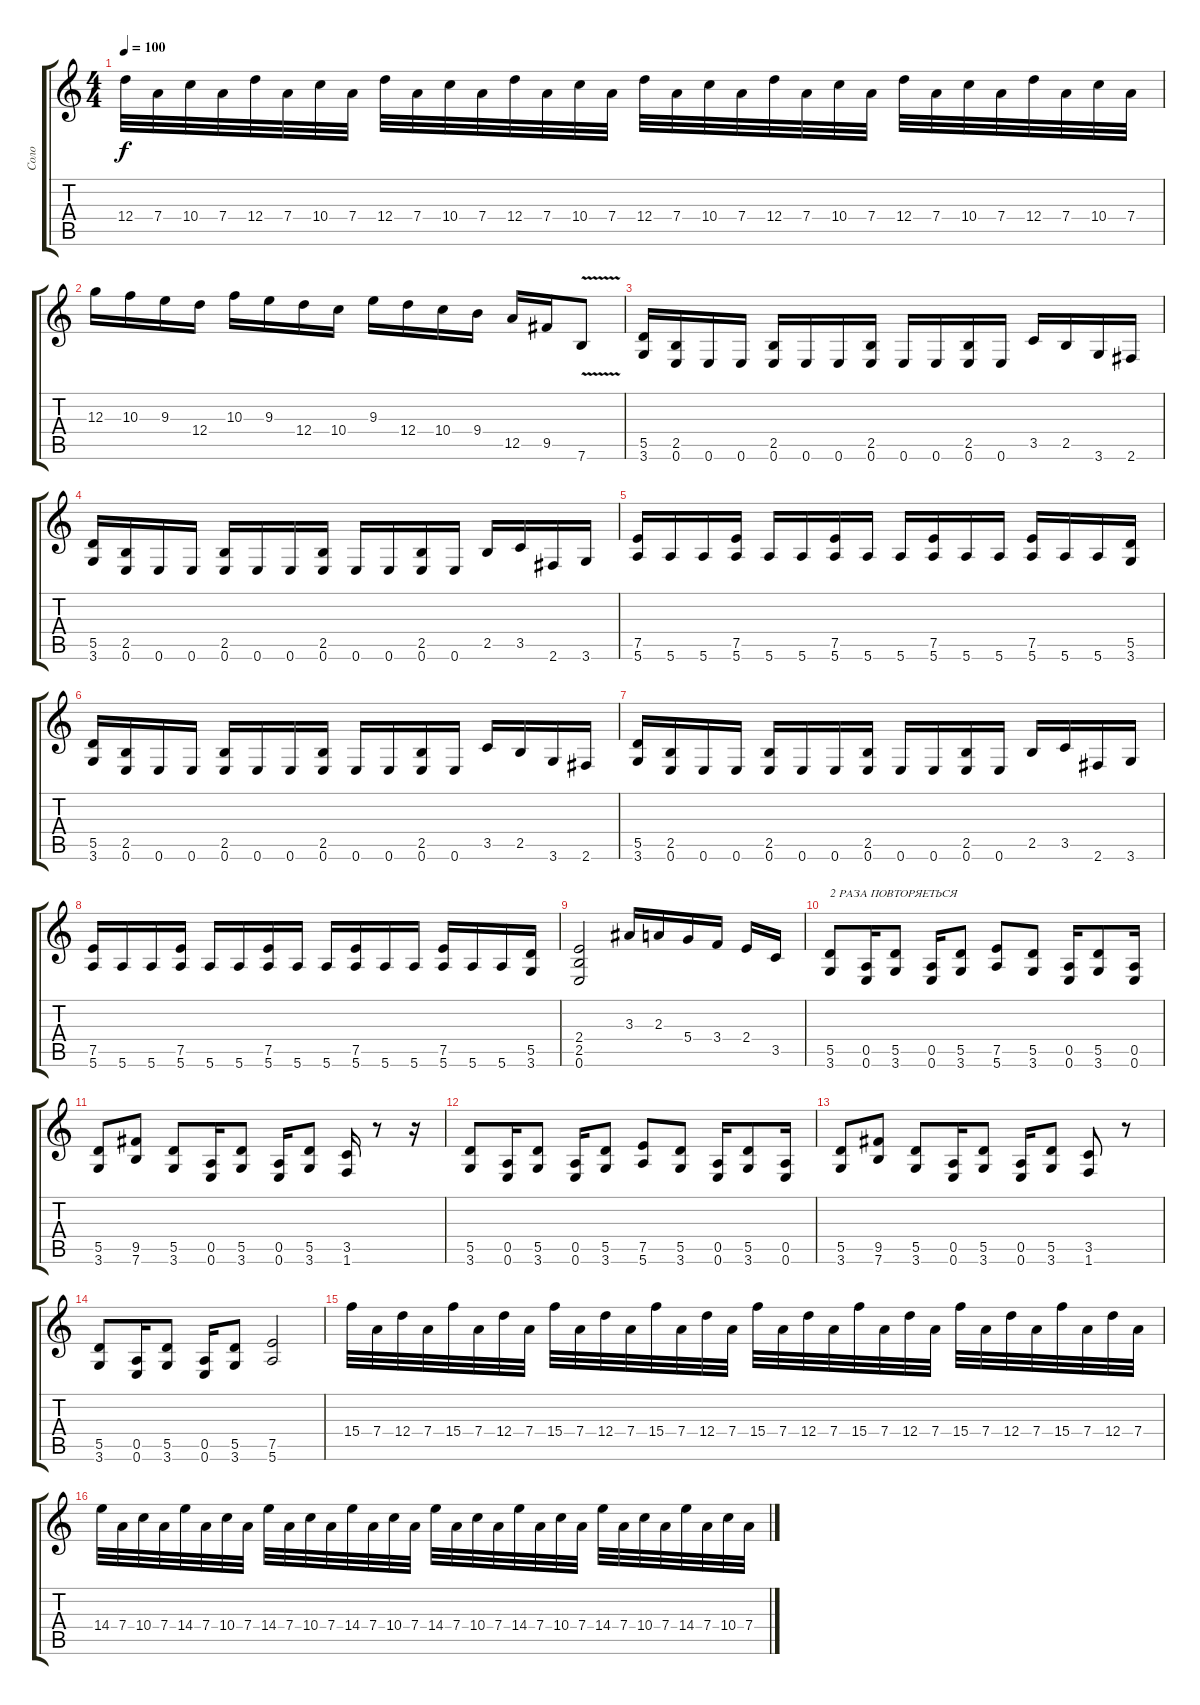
\track ("Соло" "Соло") {instrument distortionguitar}
\staff {score tabs}
\tuning (E4 B3 G3 D3 A2 E2) {hide}
\ts (4 4)
\tempo 100
\clef g2
\ks c
12.4.32{dy f} 7.4.32 10.4.32 7.4.32 12.4.32 7.4.32 10.4.32 7.4.32 12.4.32 7.4.32 10.4.32 7.4.32 12.4.32 7.4.32 10.4.32 7.4.32 12.4.32 7.4.32 10.4.32 7.4.32 12.4.32 7.4.32 10.4.32 7.4.32 12.4.32 7.4.32 10.4.32 7.4.32 12.4.32 7.4.32 10.4.32 7.4.32 |
12.3.16 10.3.16 9.3.16 12.4.16 10.3.16 9.3.16 12.4.16 10.4.16 9.3.16 12.4.16 10.4.16 9.4.16 12.5.16 9.5.16 7.6{v}.8 |
(5.5 3.6).16 (2.5 0.6).16 0.6.16 0.6.16 (2.5 0.6).16 0.6.16 0.6.16 (2.5 0.6).16 0.6.16 0.6.16 (2.5 0.6).16 0.6.16 3.5.16 2.5.16 3.6.16 2.6.16 |
(5.5 3.6).16 (2.5 0.6).16 0.6.16 0.6.16 (2.5 0.6).16 0.6.16 0.6.16 (2.5 0.6).16 0.6.16 0.6.16 (2.5 0.6).16 0.6.16 2.5.16 3.5.16 2.6.16 3.6.16 |
(7.5 5.6).16 5.6.16 5.6.16 (7.5 5.6).16 5.6.16 5.6.16 (7.5 5.6).16 5.6.16 5.6.16 (7.5 5.6).16 5.6.16 5.6.16 (7.5 5.6).16 5.6.16 5.6.16 (5.5 3.6).16 |
(5.5 3.6).16 (2.5 0.6).16 0.6.16 0.6.16 (2.5 0.6).16 0.6.16 0.6.16 (2.5 0.6).16 0.6.16 0.6.16 (2.5 0.6).16 0.6.16 3.5.16 2.5.16 3.6.16 2.6.16 |
(5.5 3.6).16 (2.5 0.6).16 0.6.16 0.6.16 (2.5 0.6).16 0.6.16 0.6.16 (2.5 0.6).16 0.6.16 0.6.16 (2.5 0.6).16 0.6.16 2.5.16 3.5.16 2.6.16 3.6.16 |
(7.5 5.6).16 5.6.16 5.6.16 (7.5 5.6).16 5.6.16 5.6.16 (7.5 5.6).16 5.6.16 5.6.16 (7.5 5.6).16 5.6.16 5.6.16 (7.5 5.6).16 5.6.16 5.6.16 (5.5 3.6).16 |
(2.4 2.5 0.6).2 3.3.16 2.3.16 5.4.16 3.4.16 2.4.16 3.5.16 |
(5.5 3.6).8{txt "2 РАЗА ПОВТОРЯЕТЬСЯ"} (0.5 0.6).16 (5.5 3.6).8 (0.5 0.6).16 (5.5 3.6).8 (7.5 5.6).8 (5.5 3.6).8 (0.5 0.6).16 (5.5 3.6).8 (0.5 0.6).16 |
(5.5 3.6).8 (9.5 7.6).8 (5.5 3.6).8 (0.5 0.6).16 (5.5 3.6).8 (0.5 0.6).16 (5.5 3.6).8 (3.5 1.6).16 r.8 r.16 |
(5.5 3.6).8 (0.5 0.6).16 (5.5 3.6).8 (0.5 0.6).16 (5.5 3.6).8 (7.5 5.6).8 (5.5 3.6).8 (0.5 0.6).16 (5.5 3.6).8 (0.5 0.6).16 |
(5.5 3.6).8 (9.5 7.6).8 (5.5 3.6).8 (0.5 0.6).16 (5.5 3.6).8 (0.5 0.6).16 (5.5 3.6).8 (3.5 1.6).8 r.8 |
(5.5 3.6).8 (0.5 0.6).16 (5.5 3.6).8 (0.5 0.6).16 (5.5 3.6).8 (7.5 5.6).2 |
15.4.32 7.4.32 12.4.32 7.4.32 15.4.32 7.4.32 12.4.32 7.4.32 15.4.32 7.4.32 12.4.32 7.4.32 15.4.32 7.4.32 12.4.32 7.4.32 15.4.32 7.4.32 12.4.32 7.4.32 15.4.32 7.4.32 12.4.32 7.4.32 15.4.32 7.4.32 12.4.32 7.4.32 15.4.32 7.4.32 12.4.32 7.4.32 |
14.4.32 7.4.32 10.4.32 7.4.32 14.4.32 7.4.32 10.4.32 7.4.32 14.4.32 7.4.32 10.4.32 7.4.32 14.4.32 7.4.32 10.4.32 7.4.32 14.4.32 7.4.32 10.4.32 7.4.32 14.4.32 7.4.32 10.4.32 7.4.32 14.4.32 7.4.32 10.4.32 7.4.32 14.4.32 7.4.32 10.4.32 7.4.32
